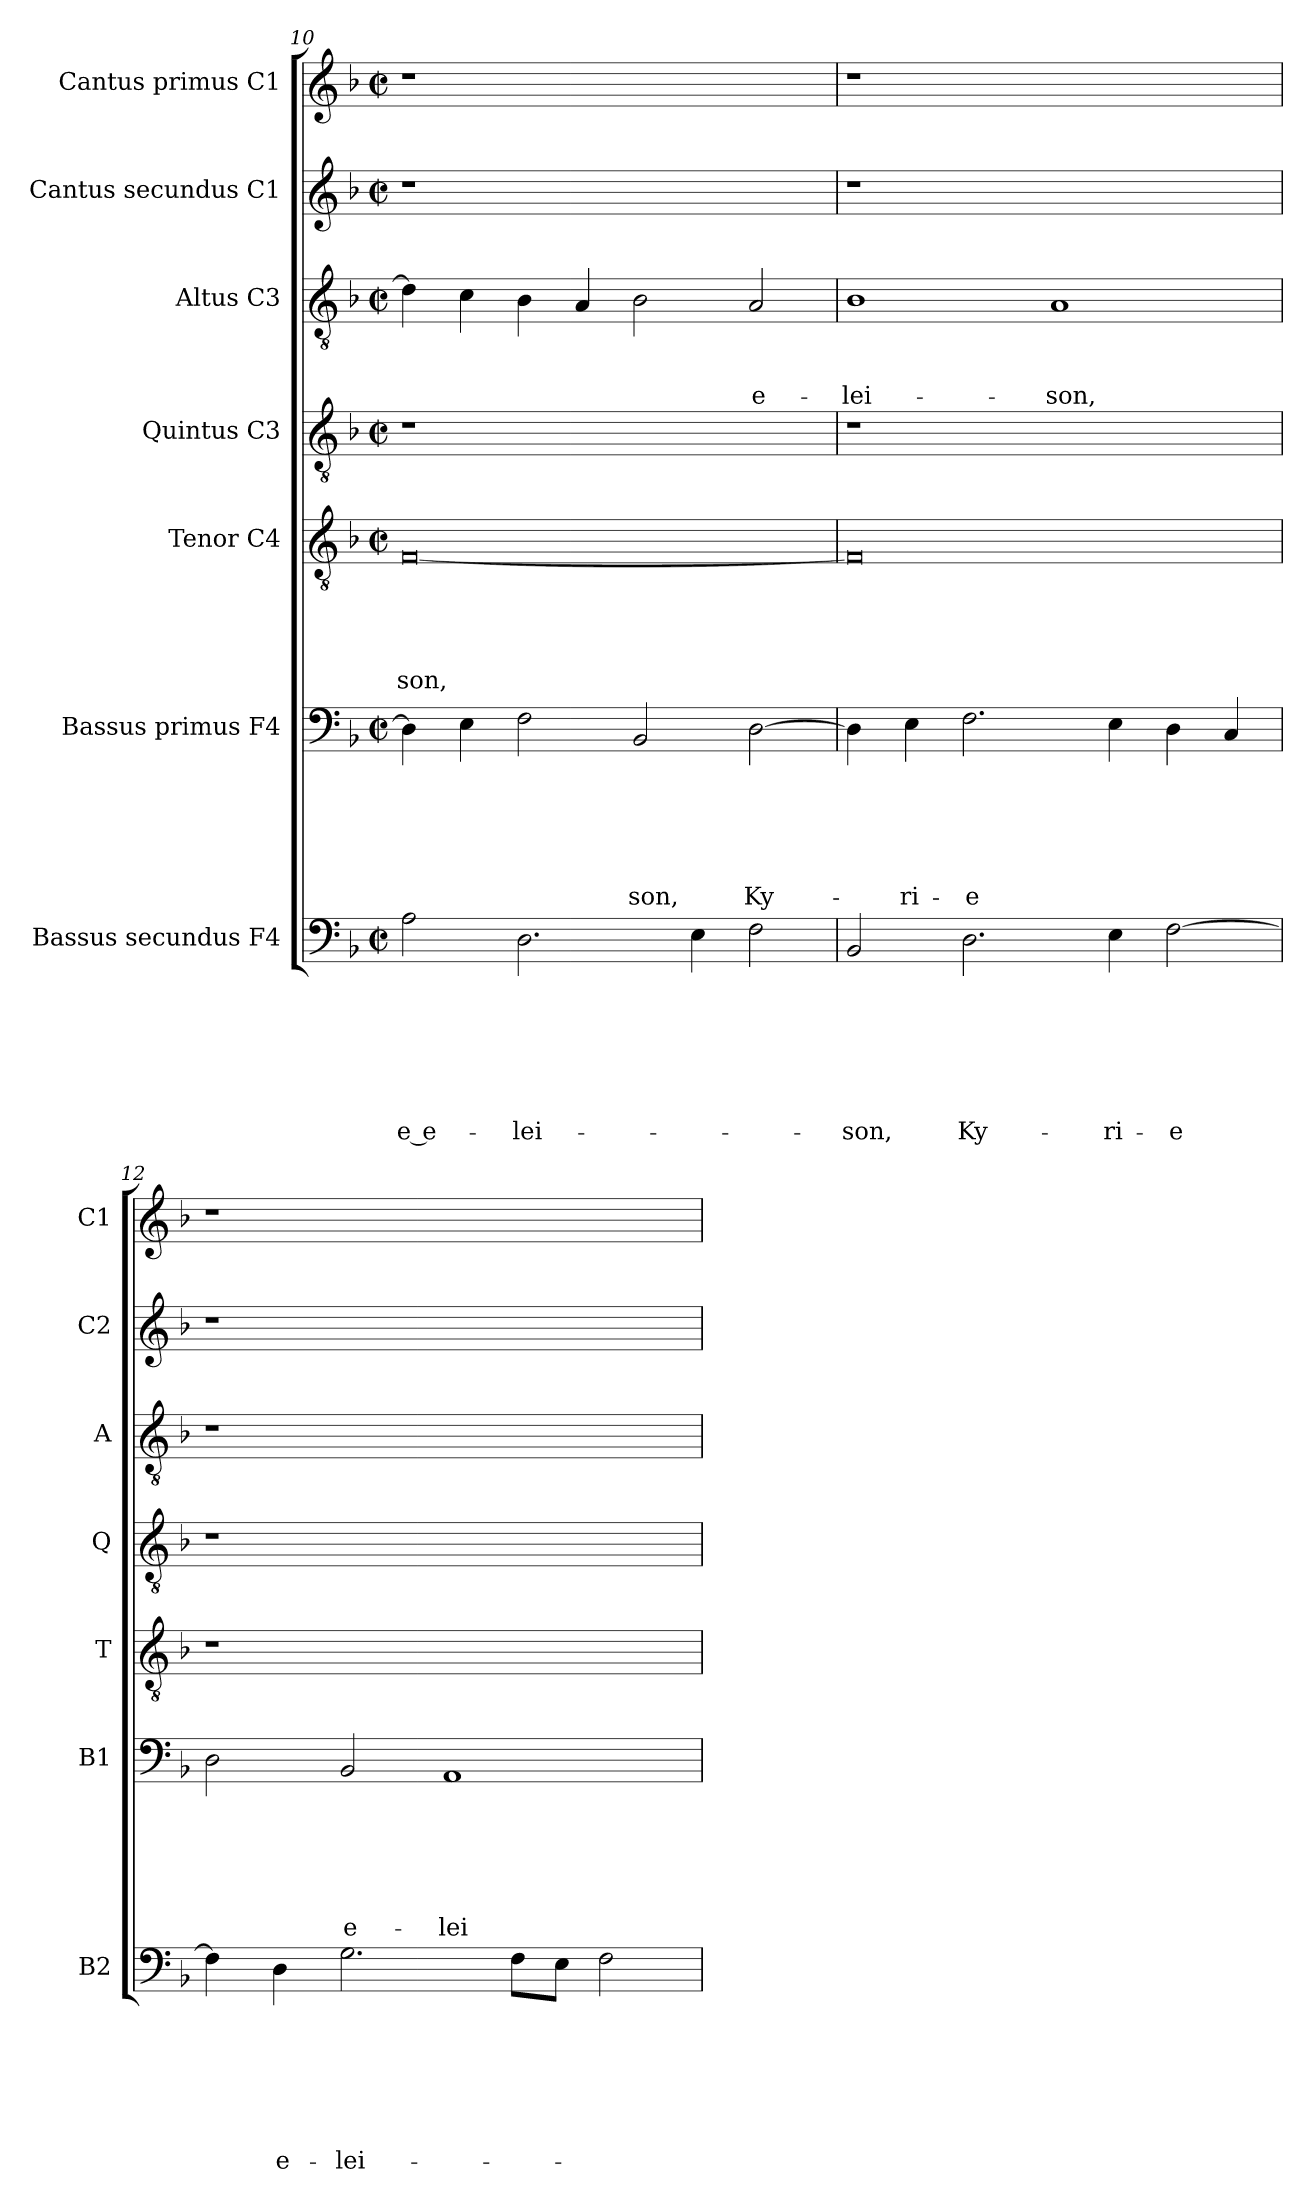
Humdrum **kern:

**kern	**text	**text	**text	**text	**text	**text	**text	**kern	**text	**text	**text	**text	**text	**text	**kern	**text	**text	**text	**text	**text	**kern	**kern	**text	**text	**text	**kern	**kern
*part7	*part7	*part7	*part7	*part7	*part7	*part7	*part7	*part6	*part6	*part6	*part6	*part6	*part6	*part6	*part5	*part5	*part5	*part5	*part5	*part5	*part4	*part3	*part3	*part3	*part3	*part2	*part1
*staff7	*staff7	*staff7	*staff7	*staff7	*staff7	*staff7	*staff7	*staff6	*staff6	*staff6	*staff6	*staff6	*staff6	*staff6	*staff5	*staff5	*staff5	*staff5	*staff5	*staff5	*staff4	*staff3	*staff3	*staff3	*staff3	*staff2	*staff1
*I"Bassus secundus F4	*	*	*	*	*	*	*	*I"Bassus primus F4	*	*	*	*	*	*	*I"Tenor C4	*	*	*	*	*	*I"Quintus C3	*I"Altus C3	*	*	*	*I"Cantus secundus C1	*I"Cantus  primus C1
*I'B2	*	*	*	*	*	*	*	*I'B1	*	*	*	*	*	*	*I'T	*	*	*	*	*	*I'Q	*I'A	*	*	*	*I'C2	*I'C1
*clefF4	*	*	*	*	*	*	*	*clefF4	*	*	*	*	*	*	*clefGv2	*	*	*	*	*	*clefGv2	*clefGv2	*	*	*	*clefG2	*clefG2
*k[b-]	*	*	*	*	*	*	*	*k[b-]	*	*	*	*	*	*	*k[b-]	*	*	*	*	*	*k[b-]	*k[b-]	*	*	*	*k[b-]	*k[b-]
*d:	*	*	*	*	*	*	*	*d:	*	*	*	*	*	*	*d:	*	*	*	*	*	*d:	*d:	*	*	*	*d:	*d:
*M2/2	*	*	*	*	*	*	*	*M2/2	*	*	*	*	*	*	*M2/2	*	*	*	*	*	*M2/2	*M2/2	*	*	*	*M2/2	*M2/2
*met(c|)	*	*	*	*	*	*	*	*met(c|)	*	*	*	*	*	*	*met(c|)	*	*	*	*	*	*met(c|)	*met(c|)	*	*	*	*met(c|)	*met(c|)
=10	=10	=10	=10	=10	=10	=10	=10	=10	=10	=10	=10	=10	=10	=10	=10	=10	=10	=10	=10	=10	=10	=10	=10	=10	=10	=10	=10
!	!	!	!	!	!	!	!LO:LY:b	!	!	!	!	!	!	!	!	!	!	!	!	!LO:LY:b	!	!	!	!	!	!	!
2A\	.	.	.	.	.	.	-e e-	4D\]	.	.	.	.	.	.	[0F	.	.	.	.	-son,	1r	4d\]	.	.	.	1r	1r
.	.	.	.	.	.	.	.	4E\	.	.	.	.	.	.	.	.	.	.	.	.	.	4c\	.	.	.	.	.
!	!	!	!	!	!	!	!LO:LY:b	!	!	!	!	!	!	!	!	!	!	!	!	!	!	!	!	!	!	!	!
2.D\	.	.	.	.	.	.	-lei-	2F\	.	.	.	.	.	.	.	.	.	.	.	.	.	4B-\	.	.	.	.	.
.	.	.	.	.	.	.	.	.	.	.	.	.	.	.	.	.	.	.	.	.	.	4A/	.	.	.	.	.
!	!	!	!	!	!	!	!	!	!	!	!	!	!	!LO:LY:b	!	!	!	!	!	!	!	!	!	!	!	!	!
.	.	.	.	.	.	.	.	2BB-/	.	.	.	.	.	-son,	.	.	.	.	.	.	1ryy	2B-\	.	.	.	1ryy	1ryy
4E\	.	.	.	.	.	.	.	.	.	.	.	.	.	.	.	.	.	.	.	.	.	.	.	.	.	.	.
!	!	!	!	!	!	!	!	!	!	!	!	!	!	!LO:LY:b	!	!	!	!	!	!	!	!	!	!	!LO:LY:b	!	!
2F\	.	.	.	.	.	.	.	[2D\	.	.	.	.	.	Ky-	.	.	.	.	.	.	.	2A/	.	.	e-	.	.
=11	=11	=11	=11	=11	=11	=11	=11	=11	=11	=11	=11	=11	=11	=11	=11	=11	=11	=11	=11	=11	=11	=11	=11	=11	=11	=11	=11
!	!	!	!	!	!	!	!LO:LY:b	!	!	!	!	!	!	!	!	!	!	!	!	!	!	!	!	!	!LO:LY:b	!	!
2BB-/	.	.	.	.	.	.	-son,	4D\]	.	.	.	.	.	.	0F]	.	.	.	.	.	1r	1B-	.	.	-lei-	1r	1r
!	!	!	!	!	!	!	!	!	!	!	!	!	!	!LO:LY:b	!	!	!	!	!	!	!	!	!	!	!	!	!
.	.	.	.	.	.	.	.	4E\	.	.	.	.	.	-ri-	.	.	.	.	.	.	.	.	.	.	.	.	.
!	!	!	!	!	!	!	!LO:LY:b	!	!	!	!	!	!	!LO:LY:b	!	!	!	!	!	!	!	!	!	!	!	!	!
2.D\	.	.	.	.	.	.	Ky-	2.F\	.	.	.	.	.	-e	.	.	.	.	.	.	.	.	.	.	.	.	.
!	!	!	!	!	!	!	!	!	!	!	!	!	!	!	!	!	!	!	!	!	!	!	!	!	!LO:LY:b	!	!
.	.	.	.	.	.	.	.	.	.	.	.	.	.	.	.	.	.	.	.	.	1ryy	1A	.	.	-son,	1ryy	1ryy
!	!	!	!	!	!	!	!LO:LY:b	!	!	!	!	!	!	!	!	!	!	!	!	!	!	!	!	!	!	!	!
4E\	.	.	.	.	.	.	-ri-	4E\	.	.	.	.	.	.	.	.	.	.	.	.	.	.	.	.	.	.	.
!	!	!	!	!	!	!	!LO:LY:b	!	!	!	!	!	!	!	!	!	!	!	!	!	!	!	!	!	!	!	!
[2F\	.	.	.	.	.	.	-e	4D\	.	.	.	.	.	.	.	.	.	.	.	.	.	.	.	.	.	.	.
.	.	.	.	.	.	.	.	4C/	.	.	.	.	.	.	.	.	.	.	.	.	.	.	.	.	.	.	.
!!LO:PB:g=z
=12	=12	=12	=12	=12	=12	=12	=12	=12	=12	=12	=12	=12	=12	=12	=12	=12	=12	=12	=12	=12	=12	=12	=12	=12	=12	=12	=12
4F\]	.	.	.	.	.	.	.	2D\	.	.	.	.	.	.	1r	.	.	.	.	.	1r	1r	.	.	.	1r	1r
!	!	!	!	!	!	!	!LO:LY:b	!	!	!	!	!	!	!	!	!	!	!	!	!	!	!	!	!	!	!	!
4D\	.	.	.	.	.	.	e-	.	.	.	.	.	.	.	.	.	.	.	.	.	.	.	.	.	.	.	.
!	!	!	!	!	!	!	!LO:LY:b	!	!	!	!	!	!	!LO:LY:b	!	!	!	!	!	!	!	!	!	!	!	!	!
2.G\	.	.	.	.	.	.	-lei-	2BB-/	.	.	.	.	.	e-	.	.	.	.	.	.	.	.	.	.	.	.	.
!	!	!	!	!	!	!	!	!	!	!	!	!	!	!LO:LY:b	!	!	!	!	!	!	!	!	!	!	!	!	!
.	.	.	.	.	.	.	.	1AA	.	.	.	.	.	-lei-	1ryy	.	.	.	.	.	1ryy	1ryy	.	.	.	1ryy	1ryy
8F\L	.	.	.	.	.	.	.	.	.	.	.	.	.	.	.	.	.	.	.	.	.	.	.	.	.	.	.
8E\J	.	.	.	.	.	.	.	.	.	.	.	.	.	.	.	.	.	.	.	.	.	.	.	.	.	.	.
2F\	.	.	.	.	.	.	.	.	.	.	.	.	.	.	.	.	.	.	.	.	.	.	.	.	.	.	.
=	=	=	=	=	=	=	=	=	=	=	=	=	=	=	=	=	=	=	=	=	=	=	=	=	=	=	=
*-	*-	*-	*-	*-	*-	*-	*-	*-	*-	*-	*-	*-	*-	*-	*-	*-	*-	*-	*-	*-	*-	*-	*-	*-	*-	*-	*-
